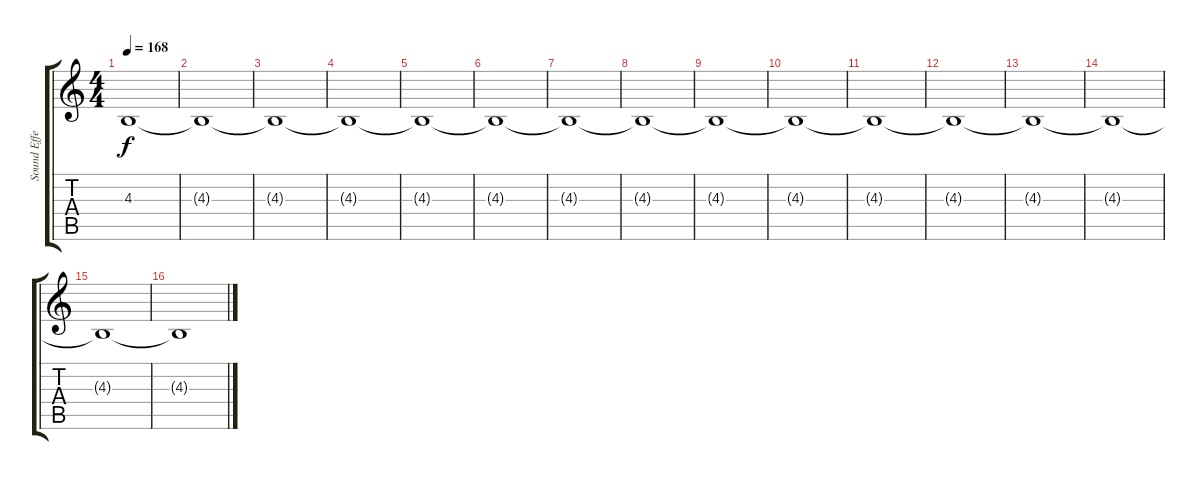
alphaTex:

\track ("Sound Effects" "Sound Effe") {instrument helicopter}
\staff {score tabs}
\tuning (E4 B3 G3 D3 A2 E2) {hide}
\ts (4 4)
\tempo 168
\clef g2
\ks c
4.3{t}.1{dy f} |
4.3{t}.1 |
4.3{t}.1{volume 5} |
4.3{t}.1 |
4.3{t}.1 |
4.3{t}.1 |
4.3{t}.1 |
4.3{t}.1 |
4.3{t}.1 |
4.3{t}.1{volume 4} |
4.3{t}.1 |
4.3{t}.1 |
4.3{t}.1 |
4.3{t}.1{volume 2} |
4.3{t}.1 |
4.3{t}.1
